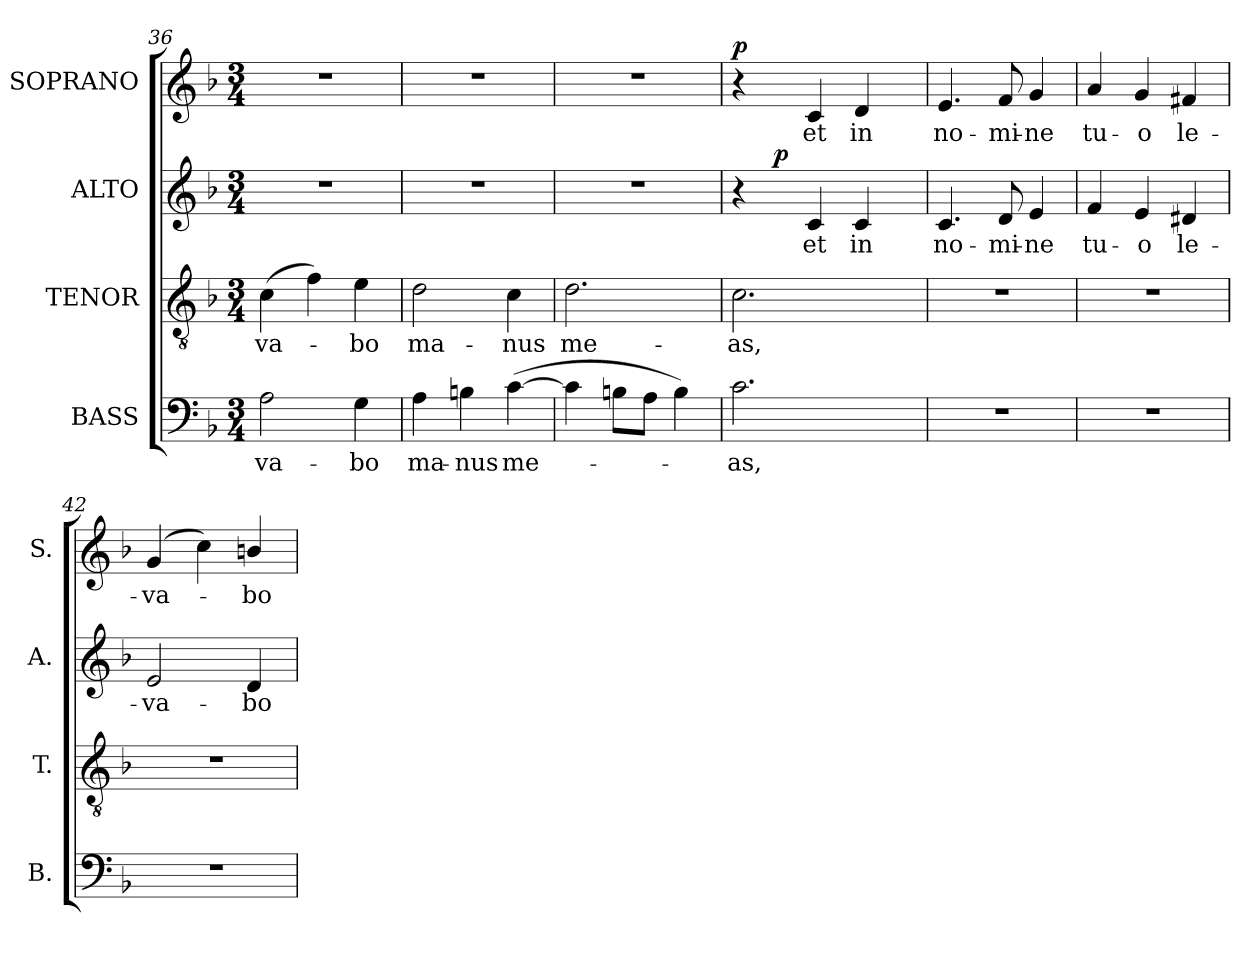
**kern	**text	**kern	**text	**kern	**text	**dynam	**kern	**text	**dynam
*part4	*part4	*part3	*part3	*part2	*part2	*part2	*part1	*part1	*part1
*staff4	*staff4	*staff3	*staff3	*staff2	*staff2	*staff2	*staff1	*staff1	*staff1
*I"BASS	*	*I"TENOR	*	*I"ALTO	*	*	*I"SOPRANO	*	*
*I'B.	*	*I'T.	*	*I'A.	*	*	*I'S.	*	*
!!LO:LB:g=z
*clefF4	*	*clefGv2	*	*clefG2	*	*	*clefG2	*	*
*	*	*ITrd7c12	*	*	*	*	*	*	*
*k[b-]	*	*k[b-]	*	*k[b-]	*	*	*k[b-]	*	*
*F:	*	*F:	*	*F:	*	*	*F:	*	*
*M3/4	*	*M3/4	*	*M3/4	*	*	*M3/4	*	*
=36	=36	=36	=36	=36	=36	=36	=36	=36	=36
!	!LO:LY:b:color=#000000	!	!	!	!	!	!	!	!
!	!	!	!LO:LY:b:color=#000000	!LO:N:vis=1	!	!	!LO:N:vis=1	!	!
2Ai\	-va-	(4Ci\	-va-	2.r	.	.	2.r	.	.
.	.	4Fi\)	.	.	.	.	.	.	.
!	!LO:LY:b:color=#000000	!	!	!	!	!	!	!	!
!	!	!	!LO:LY:b:color=#000000	!	!	!	!	!	!
4Gi\	-bo	4Ei\	-bo	.	.	.	.	.	.
=37	=37	=37	=37	=37	=37	=37	=37	=37	=37
!	!LO:LY:b:color=#000000	!	!	!	!	!	!	!	!
!	!	!	!LO:LY:b:color=#000000	!LO:N:vis=1	!	!	!LO:N:vis=1	!	!
4Ai\	ma-	2Di\	ma-	2.r	.	.	2.r	.	.
!	!LO:LY:b:color=#000000	!	!	!	!	!	!	!	!
4Bni\	-nus	.	.	.	.	.	.	.	.
!	!LO:LY:b:color=#000000	!	!	!	!	!	!	!	!
!	!	!	!LO:LY:b:color=#000000	!	!	!	!	!	!
([4ci\	me-	4Ci\	-nus	.	.	.	.	.	.
=38	=38	=38	=38	=38	=38	=38	=38	=38	=38
!	!	!	!LO:LY:b:color=#000000	!LO:N:vis=1	!	!	!LO:N:vis=1	!	!
4ci\]	.	2.Di\	me-	2.r	.	.	2.r	.	.
8Bni\L	.	.	.	.	.	.	.	.	.
8Ai\J	.	.	.	.	.	.	.	.	.
4Bi\)	.	.	.	.	.	.	.	.	.
=39	=39	=39	=39	=39	=39	=39	=39	=39	=39
!	!LO:LY:b:color=#000000	!	!	!	!	!	!	!	!
!	!	!	!LO:LY:b:color=#000000	!	!	!	!	!	!
*	*	*	*	*^	*	*	*	*	*
2.ci\	-as,	2.Ci\	-as,	4r	16ryy	.	.	4r	.	p
.	.	.	.	.	32ryy	.	.	.	.	.
.	.	.	.	.	128ryy	.	.	.	.	.
.	.	.	.	.	512ryy	.	.	.	.	.
.	.	.	.	.	2ryy	.	p	.	.	.
!	!	!	!	!	!	!LO:LY:b:color=#000000	!	!	!	!
!	!	!	!	!	!	!	!	!	!LO:LY:b:color=#000000	!
.	.	.	.	4ci/	.	et	.	4ci/	et	.
!	!	!	!	!	!	!LO:LY:b:color=#000000	!	!	!	!
!	!	!	!	!	!	!	!	!	!LO:LY:b:color=#000000	!
.	.	.	.	4ci/	.	in	.	4di/	in	.
.	.	.	.	.	8ryy	.	.	.	.	.
.	.	.	.	.	64ryy	.	.	.	.	.
.	.	.	.	.	256.ryy	.	.	.	.	.
=40	=40	=40	=40	=40	=40	=40	=40	=40	=40	=40
!LO:N:vis=1	!	!LO:N:vis=1	!	!	!	!	!	!	!	!
*	*	*	*	*v	*v	*	*	*	*	*
*	*	*	*	*^	*	*	*	*	*
!	!	!	!	!	!	!LO:LY:b:color=#000000	!	!	!	!
*	*	*	*	*v	*v	*	*	*	*	*
*	*	*	*	*^	*	*	*	*	*
!	!	!	!	!	!	!	!	!	!LO:LY:b:color=#000000	!
*	*	*	*	*v	*v	*	*	*	*	*
2.r	.	2.r	.	4.ci/	no-	.	4.ei/	no-	.
!	!	!	!	!	!LO:LY:b:color=#000000	!	!	!	!
!	!	!	!	!	!	!	!	!LO:LY:b:color=#000000	!
.	.	.	.	8di/	-mi-	.	8fi/	-mi-	.
!	!	!	!	!	!LO:LY:b:color=#000000	!	!	!	!
!	!	!	!	!	!	!	!	!LO:LY:b:color=#000000	!
.	.	.	.	4ei/	-ne	.	4gi/	-ne	.
=41	=41	=41	=41	=41	=41	=41	=41	=41	=41
!LO:N:vis=1	!	!LO:N:vis=1	!	!	!	!	!	!	!
!	!	!	!	!	!LO:LY:b:color=#000000	!	!	!	!
!	!	!	!	!	!	!	!	!LO:LY:b:color=#000000	!
2.r	.	2.r	.	4fi/	tu-	.	4ai/	tu-	.
!	!	!	!	!	!LO:LY:b:color=#000000	!	!	!	!
!	!	!	!	!	!	!	!	!LO:LY:b:color=#000000	!
.	.	.	.	4ei/	-o	.	4gi/	-o	.
!	!	!	!	!	!LO:LY:b:color=#000000	!	!	!	!
!	!	!	!	!	!	!	!	!LO:LY:b:color=#000000	!
.	.	.	.	4d#Xi/	le-	.	4f#Xi/	le-	.
=42	=42	=42	=42	=42	=42	=42	=42	=42	=42
!LO:N:vis=1	!	!LO:N:vis=1	!	!	!	!	!	!	!
!	!	!	!	!	!LO:LY:b:color=#000000	!	!	!	!
!	!	!	!	!	!	!	!	!LO:LY:b:color=#000000	!
2.r	.	2.r	.	2ei/	-va-	.	(4gi/	-va-	.
.	.	.	.	.	.	.	4cci\)	.	.
!	!	!	!	!	!LO:LY:b:color=#000000	!	!	!	!
!	!	!	!	!	!	!	!	!LO:LY:b:color=#000000	!
.	.	.	.	4di/	-bo	.	4bni/	-bo	.
=	=	=	=	=	=	=	=	=	=
*-	*-	*-	*-	*-	*-	*-	*-	*-	*-
